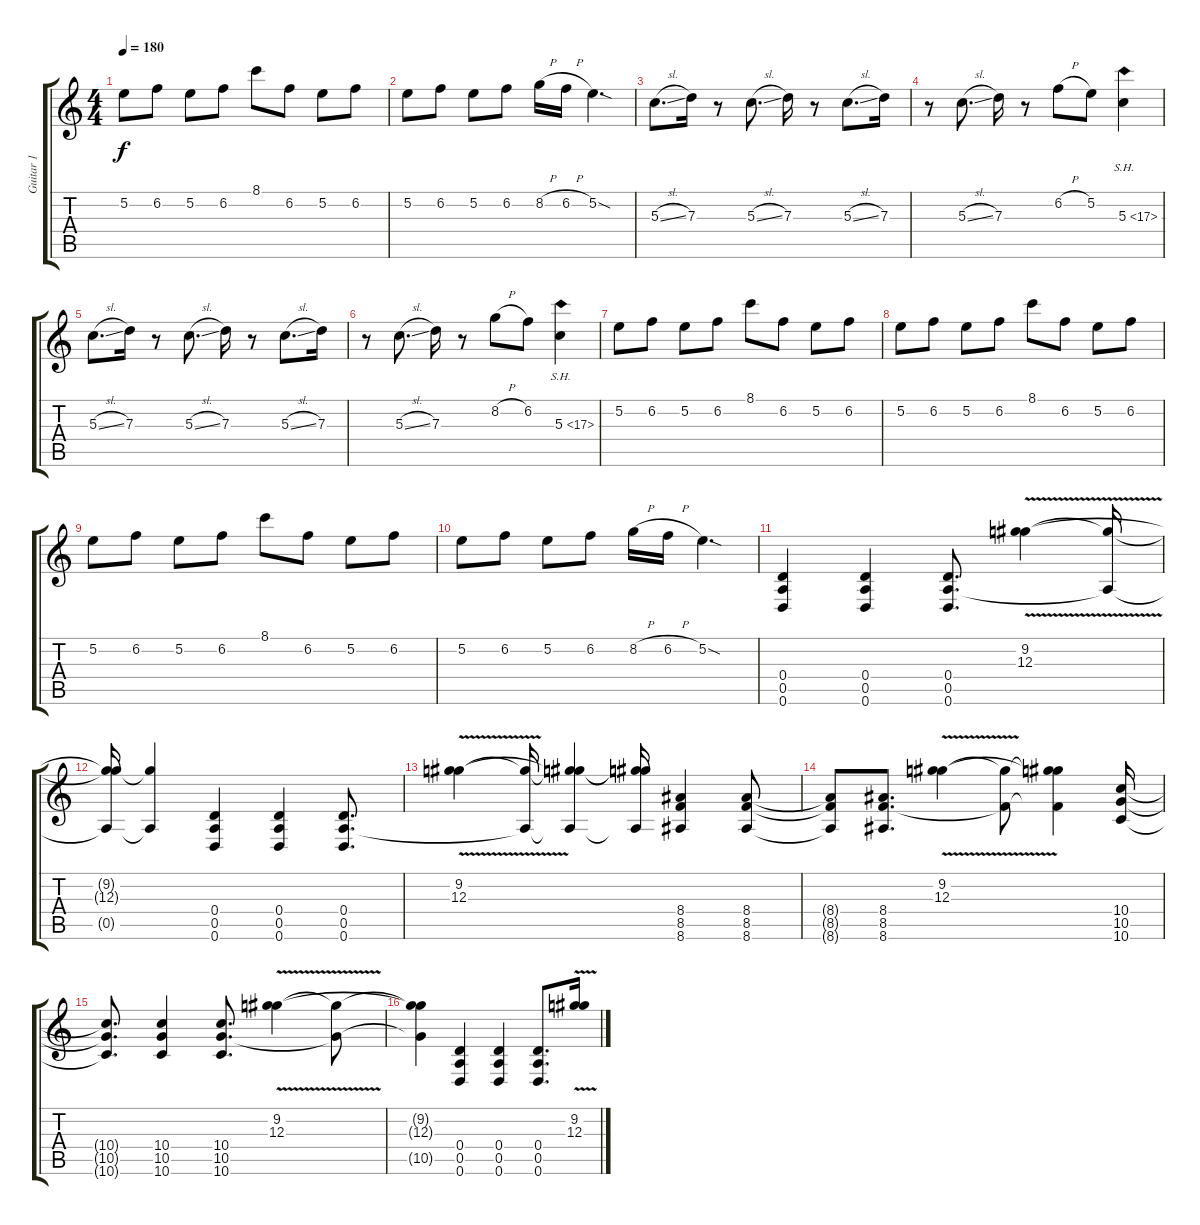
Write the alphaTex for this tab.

\track ("Guitar 1" "Guitar 1") {instrument distortionguitar}
\staff {score tabs}
\tuning (E4 B3 G3 D3 A2 D2) {hide}
\ts (4 4)
\tempo 180
\clef g2
\ks c
5.2.8{dy f} 6.2.8 5.2.8 6.2.8 8.1.8 6.2.8 5.2.8 6.2.8 |
5.2.8 6.2.8 5.2.8 6.2.8 8.2{h}.16 6.2{h}.16 5.2{sod}.4{d} |
5.3{sl}.8{d} 7.3.16 r.8 5.3{sl}.8{d} 7.3.16 r.8 5.3{sl}.8{d} 7.3.16 |
r.8 5.3{sl}.8{d} 7.3.16 r.8 6.2{h}.8 5.2.8 5.3{sh 12}.4 |
5.3{sl}.8{d} 7.3.16 r.8 5.3{sl}.8{d} 7.3.16 r.8 5.3{sl}.8{d} 7.3.16 |
r.8 5.3{sl}.8{d} 7.3.16 r.8 8.2{h}.8 6.2.8 5.3{sh 12}.4 |
5.2.8 6.2.8 5.2.8 6.2.8 8.1.8 6.2.8 5.2.8 6.2.8 |
5.2.8 6.2.8 5.2.8 6.2.8 8.1.8 6.2.8 5.2.8 6.2.8 |
5.2.8 6.2.8 5.2.8 6.2.8 8.1.8 6.2.8 5.2.8 6.2.8 |
5.2.8 6.2.8 5.2.8 6.2.8 8.2{h}.16 6.2{h}.16 5.2{sod}.4{d} |
(0.4 0.5 0.6).4 (0.4 0.5 0.6).4 (0.4 0.5 0.6).8{d} (9.2 12.3{v}).4 (12.3{t} 0.5{t}).16 |
(9.2{t} 12.3{t} 0.5{t}).16 (12.3{t} 0.5{t}).4 (0.4 0.5 0.6).4 (0.4 0.5 0.6).4 (0.4 0.5 0.6).8{d} |
(9.2 12.3{v}).4 (12.3{t} 0.5{t}).16 (9.2{t} 12.3{t} 0.5{t}).4 (9.2{t} 12.3{t} 0.5{t}).16 (8.4 8.5 8.6).4 (8.4 8.5 8.6).8 |
(8.4{t} 8.5{t} 8.6{t}).8 (8.4 8.5 8.6).8{d} (9.2 12.3{v}).4 (12.3{t} 8.5{t}).8 (9.2{t} 12.3{t} 8.5{t}).4 (10.4 10.5 10.6).16 |
(10.4{t} 10.5{t} 10.6{t}).8{d} (10.4 10.5 10.6).4 (10.4 10.5 10.6).8{d} (9.2 12.3{v}).4 (12.3{t} 10.5{t}).8 |
(9.2{t} 12.3{t} 10.5{t}).4 (0.4 0.5 0.6).4 (0.4 0.5 0.6).4 (0.4 0.5 0.6).8{d} (9.2 12.3{v}).16
